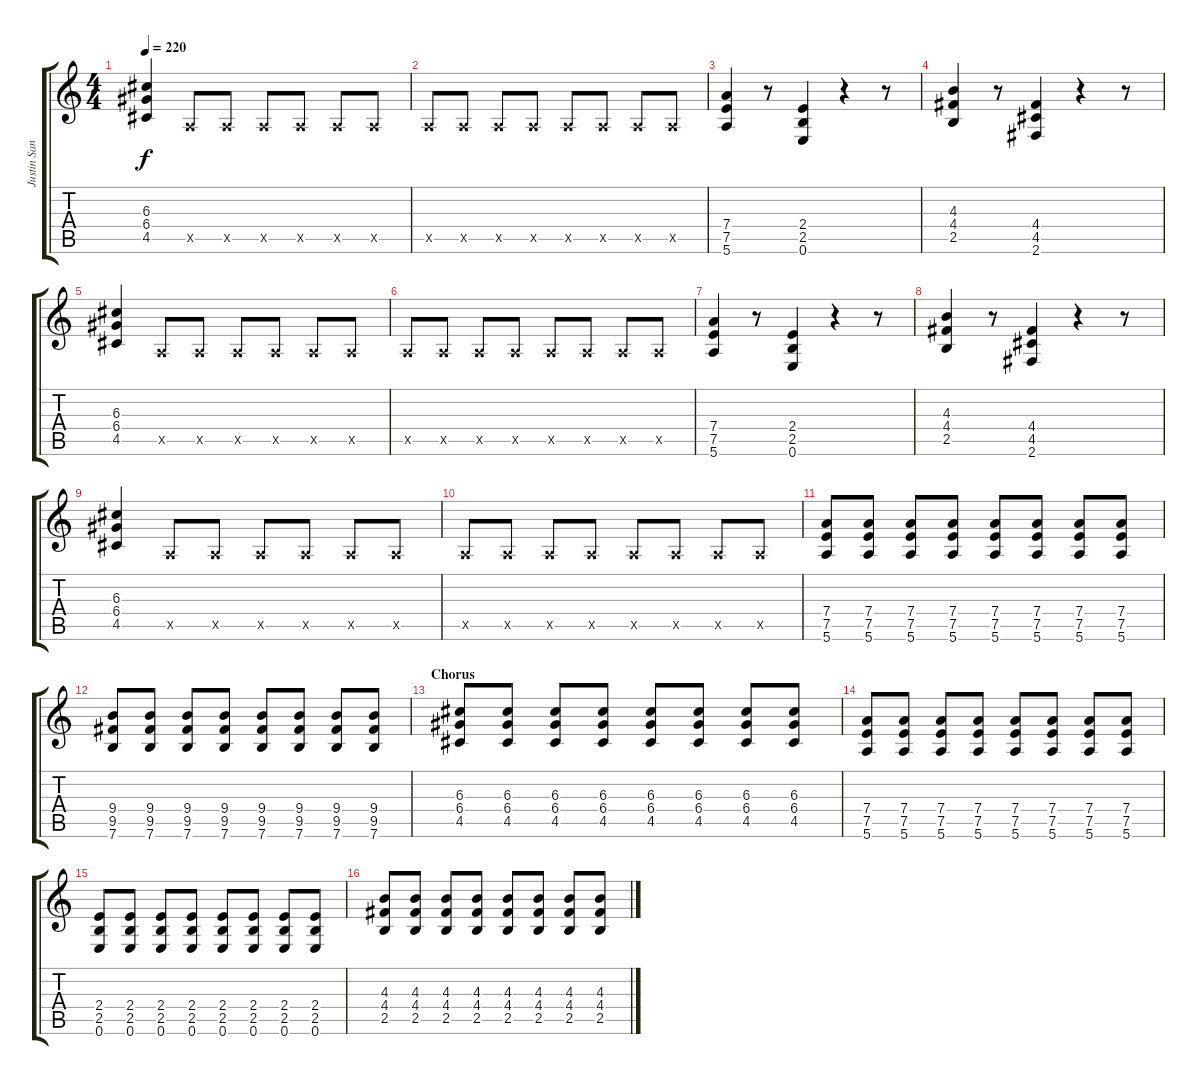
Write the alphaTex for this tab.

\track ("Justin Sane " "Justin San") {instrument overdrivenguitar}
\staff {score tabs}
\tuning (E4 B3 G3 D3 A2 E2) {hide}
\ts (4 4)
\tempo 220
\clef g2
\ks c
(6.3 6.4 4.5).4{dy f} 0.5{x}.8 0.5{x}.8 0.5{x}.8 0.5{x}.8 0.5{x}.8 0.5{x}.8 |
0.5{x}.8 0.5{x}.8 0.5{x}.8 0.5{x}.8 0.5{x}.8 0.5{x}.8 0.5{x}.8 0.5{x}.8 |
(7.4 7.5 5.6).4 r.8 (2.4 2.5 0.6).4 r.4 r.8 |
(4.3 4.4 2.5).4 r.8 (4.4 4.5 2.6).4 r.4 r.8 |
(6.3 6.4 4.5).4 0.5{x}.8 0.5{x}.8 0.5{x}.8 0.5{x}.8 0.5{x}.8 0.5{x}.8 |
0.5{x}.8 0.5{x}.8 0.5{x}.8 0.5{x}.8 0.5{x}.8 0.5{x}.8 0.5{x}.8 0.5{x}.8 |
(7.4 7.5 5.6).4 r.8 (2.4 2.5 0.6).4 r.4 r.8 |
(4.3 4.4 2.5).4 r.8 (4.4 4.5 2.6).4 r.4 r.8 |
(6.3 6.4 4.5).4 0.5{x}.8 0.5{x}.8 0.5{x}.8 0.5{x}.8 0.5{x}.8 0.5{x}.8 |
0.5{x}.8 0.5{x}.8 0.5{x}.8 0.5{x}.8 0.5{x}.8 0.5{x}.8 0.5{x}.8 0.5{x}.8 |
(7.4 7.5 5.6).8 (7.4 7.5 5.6).8 (7.4 7.5 5.6).8 (7.4 7.5 5.6).8 (7.4 7.5 5.6).8 (7.4 7.5 5.6).8 (7.4 7.5 5.6).8 (7.4 7.5 5.6).8 |
(9.4 9.5 7.6).8 (9.4 9.5 7.6).8 (9.4 9.5 7.6).8 (9.4 9.5 7.6).8 (9.4 9.5 7.6).8 (9.4 9.5 7.6).8 (9.4 9.5 7.6).8 (9.4 9.5 7.6).8 |
\section ("" "Chorus")
(6.3 6.4 4.5).8 (6.3 6.4 4.5).8 (6.3 6.4 4.5).8 (6.3 6.4 4.5).8 (6.3 6.4 4.5).8 (6.3 6.4 4.5).8 (6.3 6.4 4.5).8 (6.3 6.4 4.5).8 |
(7.4 7.5 5.6).8 (7.4 7.5 5.6).8 (7.4 7.5 5.6).8 (7.4 7.5 5.6).8 (7.4 7.5 5.6).8 (7.4 7.5 5.6).8 (7.4 7.5 5.6).8 (7.4 7.5 5.6).8 |
(2.4 2.5 0.6).8 (2.4 2.5 0.6).8 (2.4 2.5 0.6).8 (2.4 2.5 0.6).8 (2.4 2.5 0.6).8 (2.4 2.5 0.6).8 (2.4 2.5 0.6).8 (2.4 2.5 0.6).8 |
(4.3 4.4 2.5).8 (4.3 4.4 2.5).8 (4.3 4.4 2.5).8 (4.3 4.4 2.5).8 (4.3 4.4 2.5).8 (4.3 4.4 2.5).8 (4.3 4.4 2.5).8 (4.3 4.4 2.5).8
